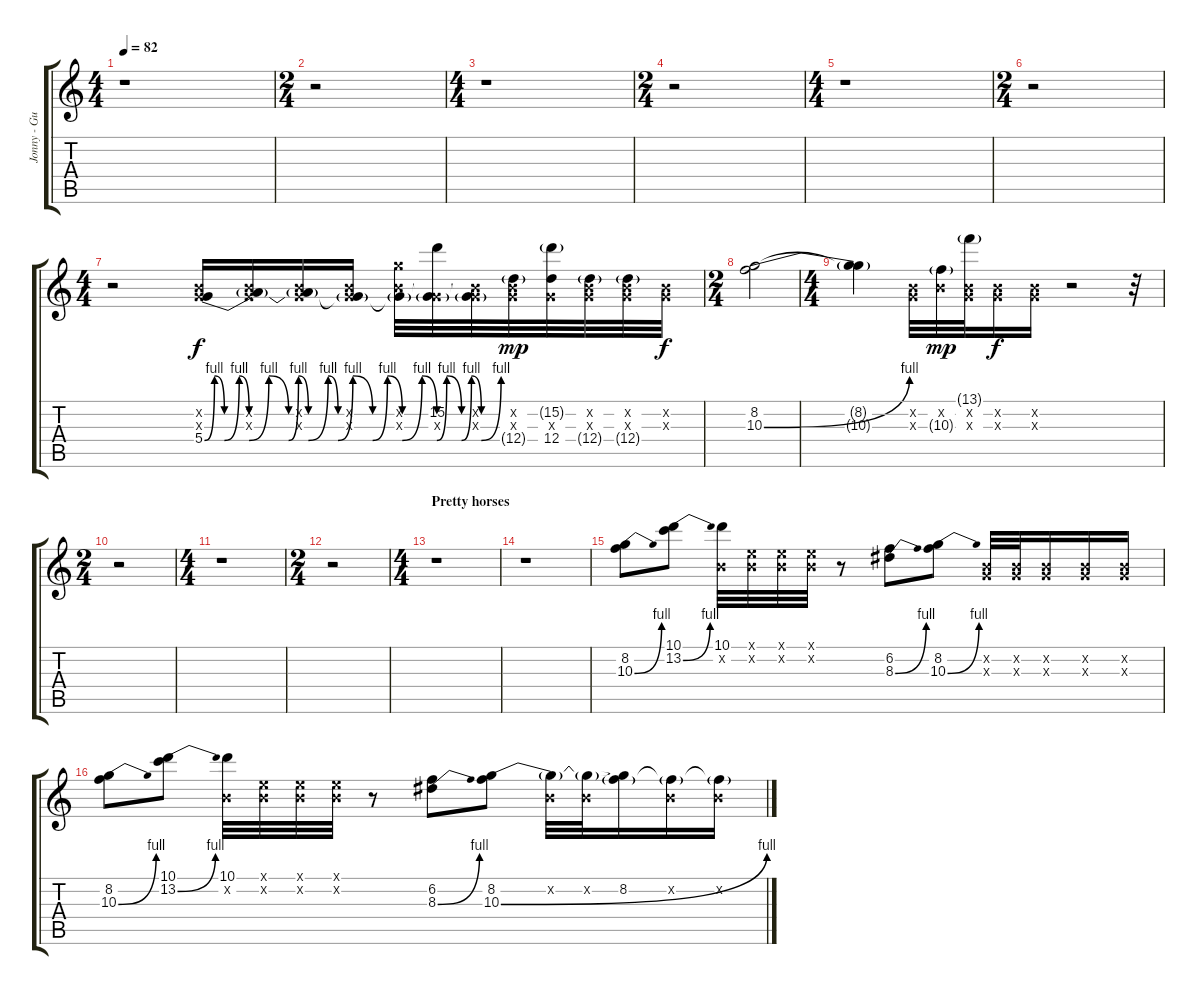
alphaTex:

\track ("Jonny - Guitar" "Jonny - Gu") {instrument electricguitarjazz}
\staff {score tabs}
\tuning (E4 B3 G3 D3 A2 E2) {hide}
\ts (4 4)
\tempo 82
\clef g2
\ks c
r.1{dy mp} |
\ts (2 4)
r.2 |
\ts (4 4)
r.1 |
\ts (2 4)
r.2 |
\ts (4 4)
r.1 |
\ts (2 4)
r.2 |
\ts (4 4)
r.2 (0.2{x} 0.3{x} 5.4{be (custom 0 0 2 4 4 0 7 4 9 0 13 4 17 0 19 4 21 0 25 4 27 0 30 4 34 0 37 4 40 0 44 4 47 0 49 4 52 0 54 4 56 0 60 4)}).16{dy f volume 13 instrument overdrivenguitar} (0.2{x} 0.3{x} 5.4{t}).16 (0.2{x} 0.3{x} 5.4{t}).16 (0.2{x} 0.3{x} 5.4{t}).16 (0.2{x} 12.3{x} 5.4{t}).32 (15.2 0.3{x} 5.4{t}).32 (0.2{x} 0.3{x} 5.4{t}).32 (0.2{x} 0.3{x} 12.4{g}).32{dy mp} (15.2{g} 0.3{x} 12.4).32 (0.2{x} 0.3{x} 12.4{g}).32 (0.2{x} 0.3{x} 12.4{g}).32 (0.2{x} 0.3{x}).32{dy f} |
\ts (2 4)
(8.2 10.3{be (bend 0 0 60 4)}).2 |
\ts (4 4)
(8.2{t} 10.3{t}).4 (0.2{x} 0.3{x}).32 (0.2{x} 10.3{g}).32{dy mp} (13.1{g} 0.2{x} 0.3{x}).32 (0.2{x} 0.3{x}).16{dy f} (0.2{x} 0.3{x}).16 r.2 r.32 |
\ts (2 4)
r.2 |
\ts (4 4)
r.1 |
\ts (2 4)
r.2 |
\ts (4 4)
\section ("" "Pretty horses")
r.1 |
r.1 |
(8.2 10.3{be (bend 0 0 60 4)}).8{volume 14 instrument overdrivenguitar} (10.1 13.2{be (bend 0 0 60 4)}).8 (10.1 0.2{x}).32 (0.1{x} 0.2{x}).32 (0.1{x} 0.2{x}).32 (0.1{x} 0.2{x}).32 r.8 (6.2 8.3{be (bend 0 0 60 4)}).8 (8.2 10.3{be (bend 0 0 60 4)}).8 (0.2{x} 0.3{x}).32 (0.2{x} 0.3{x}).32 (0.2{x} 0.3{x}).16 (0.2{x} 0.3{x}).16 (0.2{x} 0.3{x}).16 |
(8.2 10.3{be (bend 0 0 60 4)}).8 (10.1 13.2{be (bend 0 0 60 4)}).8 (10.1 0.2{x}).32 (0.1{x} 0.2{x}).32 (0.1{x} 0.2{x}).32 (0.1{x} 0.2{x}).32 r.8 (6.2 8.3{be (bend 0 0 60 4)}).8 (8.2 10.3{be (bend 0 0 60 4)}).8 (0.2{x} 10.3{t}).32 (0.2{x} 10.3{t}).32 (8.2 10.3{t}).16 (0.2{x} 10.3{t}).16 (0.2{x} 10.3{t}).16
